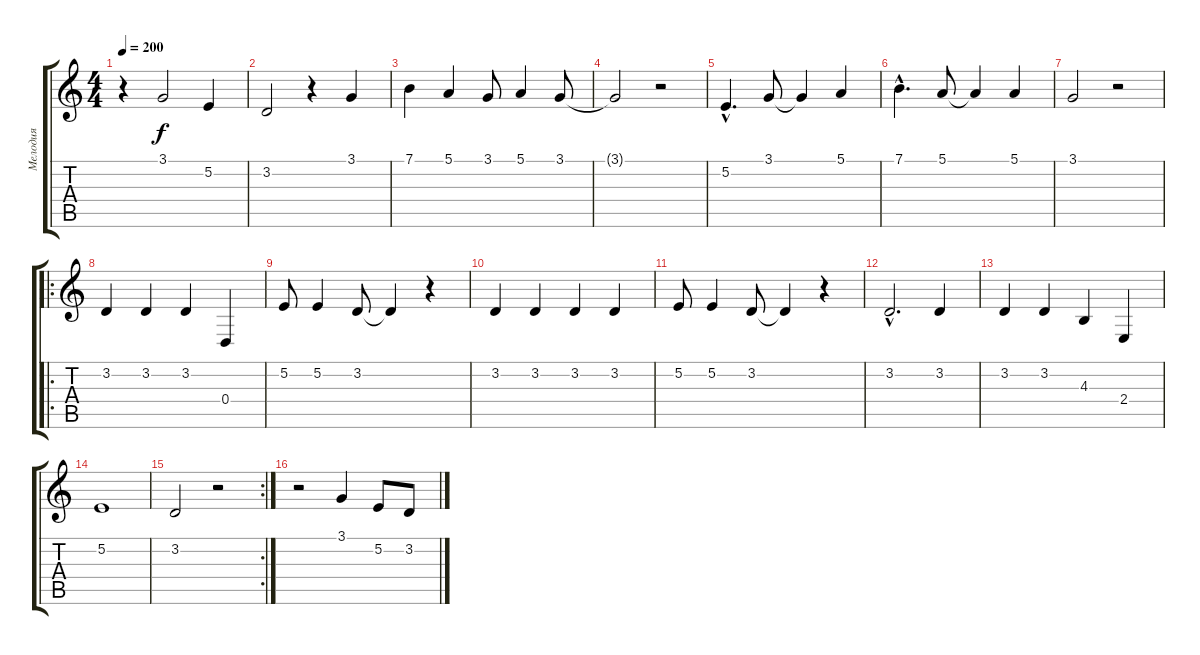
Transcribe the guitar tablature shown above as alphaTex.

\track ("Мелодия" "Мелодия") {instrument choiraahs}
\staff {score tabs}
\tuning (E4 B3 G3 D3 A2 E2) {hide}
\ts (4 4)
\tempo 200
\clef g2
\ks c
r.4{dy f} 3.1.2 5.2.4 |
3.2.2 r.4 3.1.4 |
7.1.4 5.1.4 3.1.8 5.1.4 3.1.8 |
3.1{t}.2 r.2 |
5.2{hac}.4{d} 3.1.8 3.1{t}.4 5.1.4 |
7.1{hac}.4{d} 5.1.8 5.1{t}.4 5.1.4 |
3.1.2 r.2 |
\ro
3.2.4 3.2.4 3.2.4 0.4.4 |
5.2.8 5.2.4 3.2.8 3.2{t}.4 r.4 |
3.2.4 3.2.4 3.2.4 3.2.4 |
5.2.8 5.2.4 3.2.8 3.2{t}.4 r.4 |
3.2{hac}.2{d} 3.2.4 |
3.2.4 3.2.4 4.3.4 2.4.4 |
5.2.1 |
\rc 2
3.2.2 r.2 |
r.2 3.1.4 5.2.8 3.2.8
